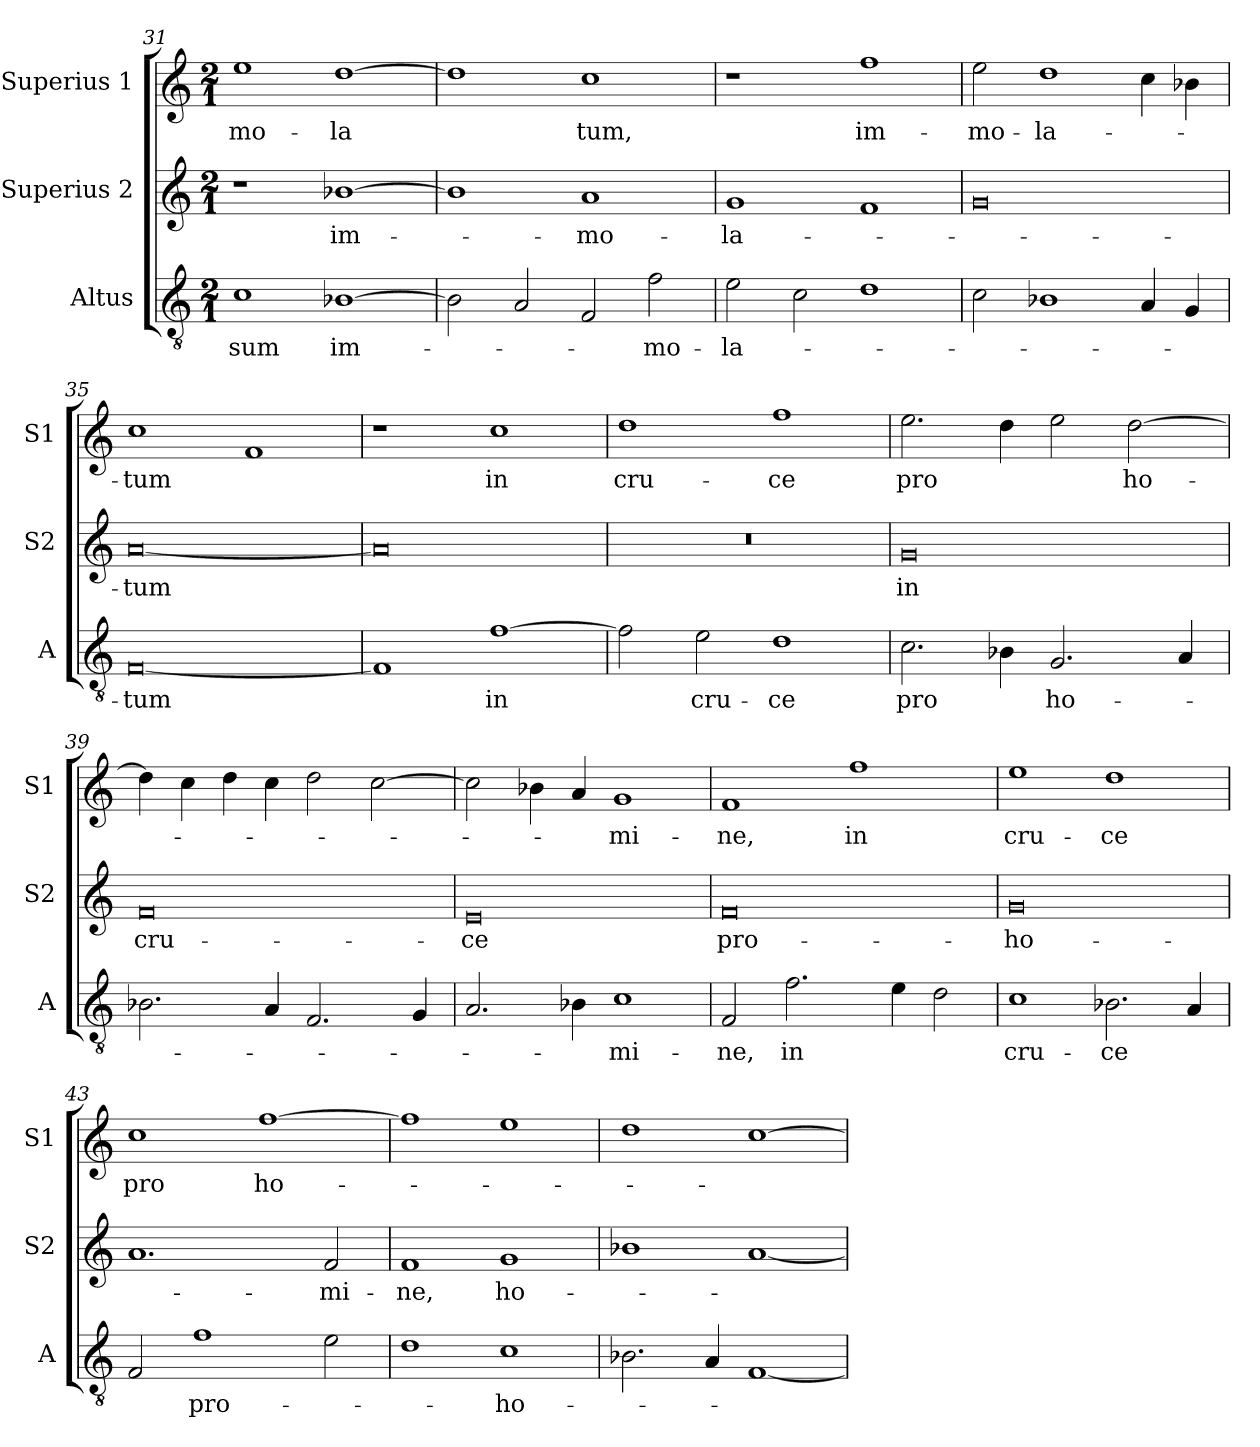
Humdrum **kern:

**kern	**text	**kern	**text	**kern	**text
*part3	*part3	*part2	*part2	*part1	*part1
*staff3	*staff3	*staff2	*staff2	*staff1	*staff1
*I"Altus	*	*I"Superius 2	*	*I"Superius 1	*
*I'A	*	*I'S2	*	*I'S1	*
*clefGv2	*	*clefG2	*	*clefG2	*
*k[]	*	*k[]	*	*k[]	*
*M2/1	*	*M2/1	*	*M2/1	*
=31	=31	=31	=31	=31	=31
1c	-sum	1r	.	1ee	-mo-
[1B-X	im-	[1b-X	im-	[1dd	-la
=32	=32	=32	=32	=32	=32
2B-\]	.	1b-]	.	1dd]	.
2A/	.	.	.	.	.
2F/	.	1a	-mo-	1cc	-tum,
2f\	-mo-	.	.	.	.
=33	=33	=33	=33	=33	=33
2e\	-la-	1g	-la-	1r	.
2c\	.	.	.	.	.
1d	.	1f	.	1ff	im-
=34	=34	=34	=34	=34	=34
2c\	.	0g	.	2ee\	-mo-
1B-X	.	.	.	1dd	-la-
4A/	.	.	.	4cc\	.
4G/	.	.	.	4b-X\	.
=35	=35	=35	=35	=35	=35
[0F	-tum	[0a	-tum	1cc	-tum
.	.	.	.	1f	.
=36	=36	=36	=36	=36	=36
1F]	.	0a]	.	1r	.
[1f	in	.	.	1cc	in
=37	=37	=37	=37	=37	=37
2f\]	.	0r	.	1dd	cru-
2e\	cru-	.	.	.	.
1d	-ce	.	.	1ff	-ce
=38	=38	=38	=38	=38	=38
2.c\	pro	0g	in	2.ee\	pro
4B-X\	.	.	.	4dd\	.
2.G/	ho-	.	.	2ee\	.
.	.	.	.	[2dd\	ho-
4A/	.	.	.	.	.
=39	=39	=39	=39	=39	=39
2.B-X\	.	0f	cru-	4dd\]	.
.	.	.	.	4cc\	.
.	.	.	.	4dd\	.
4A/	.	.	.	4cc\	.
2.F/	.	.	.	2dd\	.
.	.	.	.	[2cc\	.
4G/	.	.	.	.	.
=40	=40	=40	=40	=40	=40
2.A/	.	0e	-ce	2cc\]	.
.	.	.	.	4b-X\	.
4B-X\	.	.	.	4a/	.
1c	-mi-	.	.	1g	-mi-
=41	=41	=41	=41	=41	=41
2F/	-ne,	0f	pro-	1f	-ne,
2.f\	in	.	.	.	.
.	.	.	.	1ff	in
4e\	.	.	.	.	.
2d\	.	.	.	.	.
=42	=42	=42	=42	=42	=42
1c	cru-	0g	ho-	1ee	cru-
2.B-X\	-ce	.	.	1dd	-ce
4A/	.	.	.	.	.
=43	=43	=43	=43	=43	=43
2F/	.	1.a	.	1cc	pro
1f	pro-	.	.	.	.
.	.	.	.	[1ff	ho-
2e\	.	2f/	-mi-	.	.
=44	=44	=44	=44	=44	=44
1d	.	1f	-ne,	1ff]	.
1c	ho-	1g	ho-	1ee	.
=45	=45	=45	=45	=45	=45
2.B-X\	.	1b-X	.	1dd	.
4A/	.	.	.	.	.
[1F	.	[1a	.	[1cc	.
=	=	=	=	=	=
*-	*-	*-	*-	*-	*-
